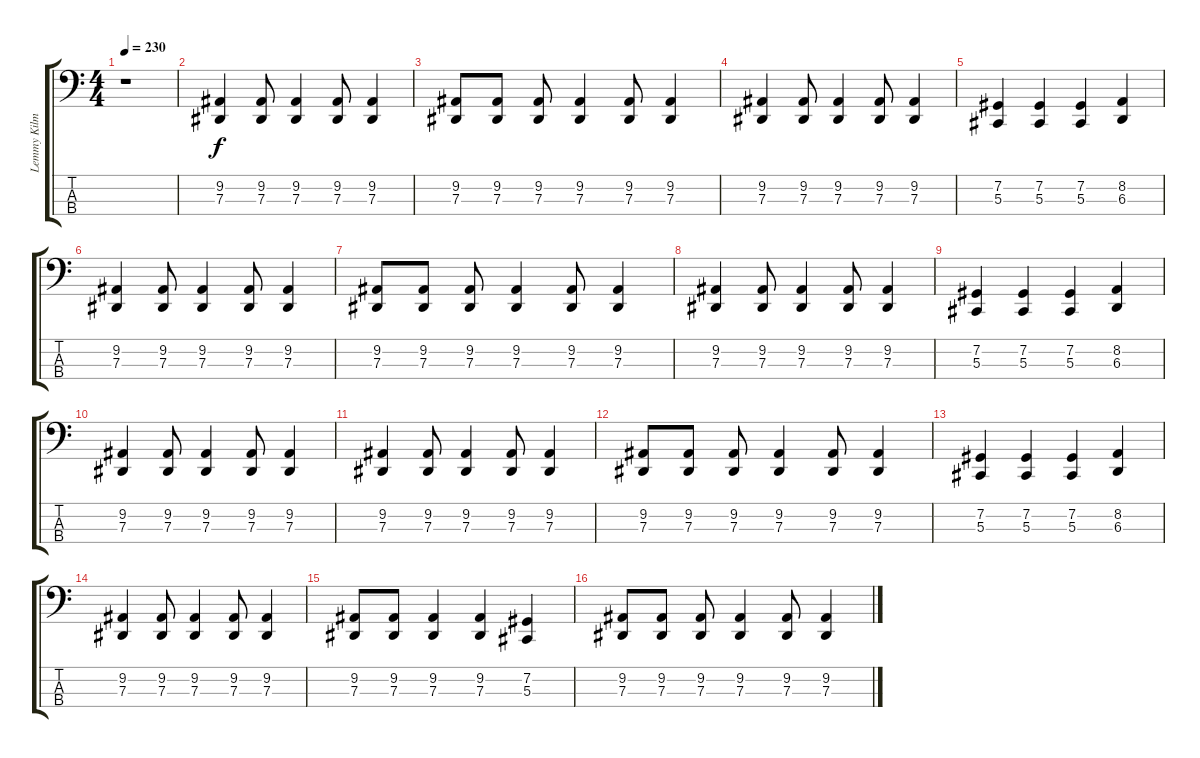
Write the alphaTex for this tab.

\track ("Lemmy Kilmister" "Lemmy Kilm") {instrument baritonesax}
\staff {score tabs}
\tuning (Gb2 Db2 Ab1 Eb1) {hide}
\ts (4 4)
\tempo 230
\clef f4
\ks c
r.1{dy f instrument baritonesax} |
(9.2 7.3).4 (9.2 7.3).8 (9.2 7.3).4 (9.2 7.3).8 (9.2 7.3).4 |
(9.2 7.3).8 (9.2 7.3).8 (9.2 7.3).8 (9.2 7.3).4 (9.2 7.3).8 (9.2 7.3).4 |
(9.2 7.3).4 (9.2 7.3).8 (9.2 7.3).4 (9.2 7.3).8 (9.2 7.3).4 |
(7.2 5.3).4 (7.2 5.3).4 (7.2 5.3).4 (8.2 6.3).4 |
(9.2 7.3).4 (9.2 7.3).8 (9.2 7.3).4 (9.2 7.3).8 (9.2 7.3).4 |
(9.2 7.3).8 (9.2 7.3).8 (9.2 7.3).8 (9.2 7.3).4 (9.2 7.3).8 (9.2 7.3).4 |
(9.2 7.3).4 (9.2 7.3).8 (9.2 7.3).4 (9.2 7.3).8 (9.2 7.3).4 |
(7.2 5.3).4 (7.2 5.3).4 (7.2 5.3).4 (8.2 6.3).4 |
(9.2 7.3).4 (9.2 7.3).8 (9.2 7.3).4 (9.2 7.3).8 (9.2 7.3).4 |
(9.2 7.3).4 (9.2 7.3).8 (9.2 7.3).4 (9.2 7.3).8 (9.2 7.3).4 |
(9.2 7.3).8 (9.2 7.3).8 (9.2 7.3).8 (9.2 7.3).4 (9.2 7.3).8 (9.2 7.3).4 |
(7.2 5.3).4 (7.2 5.3).4 (7.2 5.3).4 (8.2 6.3).4 |
(9.2 7.3).4 (9.2 7.3).8 (9.2 7.3).4 (9.2 7.3).8 (9.2 7.3).4 |
(9.2 7.3).8 (9.2 7.3).8 (9.2 7.3).4 (9.2 7.3).4 (7.2 5.3).4 |
(9.2 7.3).8 (9.2 7.3).8 (9.2 7.3).8 (9.2 7.3).4 (9.2 7.3).8 (9.2 7.3).4
